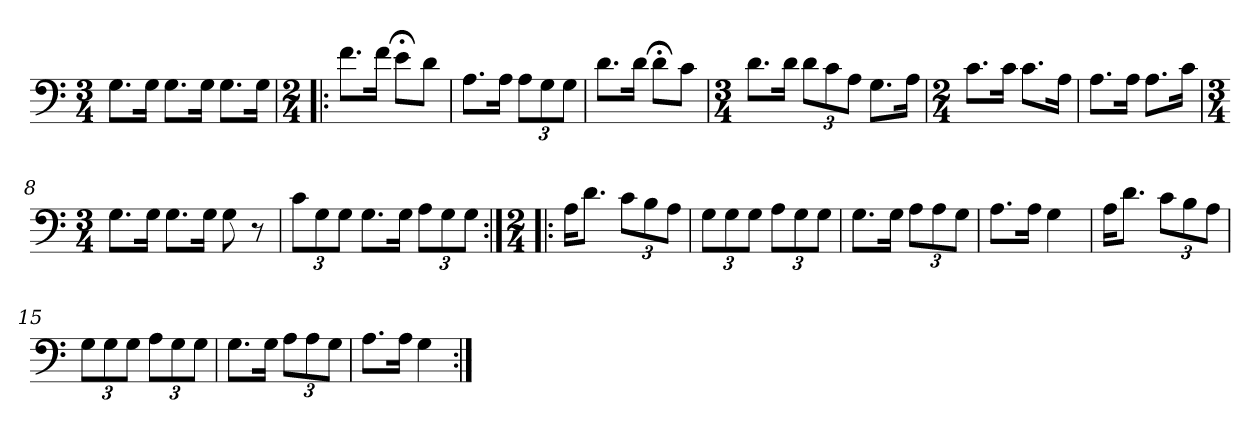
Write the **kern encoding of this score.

**kern
*part1
*staff1
*clefF4
*k[]
*M3/4
=1
8.G\L
16G\Jk
8.G\L
16G\Jk
8.G\L
16G\Jk
=2!|:
*M2/4
8.f\L
16f\Jk
8e;<\L
8d\J
=3
8.A\L
16A\Jk
12A\L
12G\
12G\J
=4
8.d\L
16d\Jk
8d;<\L
8c\J
=5
*M3/4
8.d\L
16d\Jk
12d\L
12c\
12A\J
8.G\L
16A\Jk
=6
*M2/4
8.c\L
16c\Jk
8.c\L
16A\Jk
=7
8.A\L
16A\Jk
8.A\L
16c\Jk
=8
*M3/4
8.G\L
16G\Jk
8.G\L
16G\Jk
8G\
8r
=9
12c\L
12G\
12G\J
8.G\L
16G\Jk
12A\L
12G\
12G\J
=10:|!|:
*M2/4
16A\KL
8.d\J
12c\L
12B\
12A\J
=11
12G\L
12G\
12G\J
12A\L
12G\
12G\J
=12
8.G\L
16G\Jk
12A\L
12A\
12G\J
=13
8.A\L
16A\Jk
4G\
=14
16A\KL
8.d\J
12c\L
12B\
12A\J
=15
12G\L
12G\
12G\J
12A\L
12G\
12G\J
=16
8.G\L
16G\Jk
12A\L
12A\
12G\J
=17
8.A\L
16A\Jk
4G\
=:|!
*-
